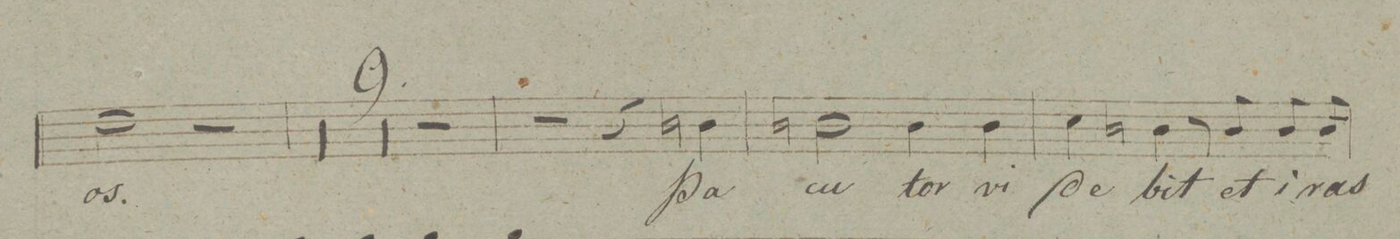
**kern	**text	**dynam
*I"Canto.	*	*
*clefC1	*	*
*k[c#f#d#g#]	*	*
*met(c|)	*	*
*M2/2	*	*
2b\	-os.	.
2r	.	.
=64	=64	=64
00r	.	.
=65	=65	=65
=66	=66	=66
=67	=67	=67
=68	=68	=68
00r	.	.
=69	=69	=69
=70	=70	=70
=71	=71	=71
=72	=72	=72
1r	.	.
=73	=73	=73
2r	.	.
4r	.	.
4gn\	Pa-	.
=74	=74	=74
2gn\	-cu-	.
4g\	-tor	.
4g\	vi-	.
=75	=75	=75
4a	-de-	.
4gn\	-bit	.
8r	.	.
8g/	et	.
8g/	i-	.
8g/	-ras-	.
=76	=76	=76
*-	*-	*-
